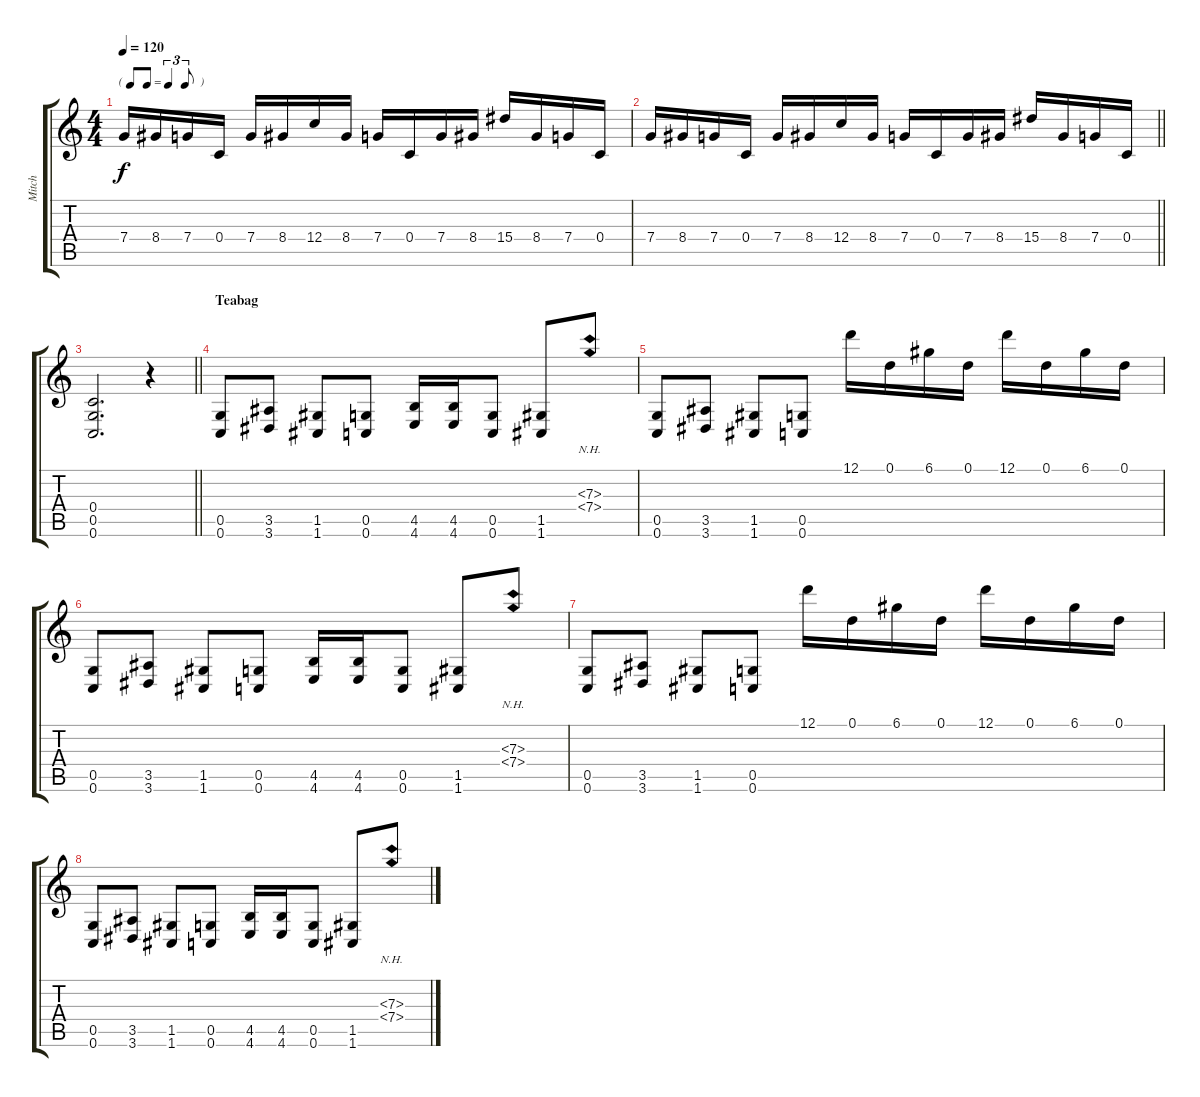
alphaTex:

\track ("Mitch" "Mitch") {instrument overdrivenguitar}
\staff {score tabs}
\tuning (D4 A3 F3 C3 G2 C2) {hide}
\ts (4 4)
\tf triplet8th
\tempo 120
\clef g2
\ks c
7.4.16{dy f} 8.4.16 7.4.16 0.4.16 7.4.16 8.4.16 12.4.16 8.4.16 7.4.16 0.4.16 7.4.16 8.4.16 15.4.16 8.4.16 7.4.16 0.4.16 |
\barLineRight lightlight
7.4.16 8.4.16 7.4.16 0.4.16 7.4.16 8.4.16 12.4.16 8.4.16 7.4.16 0.4.16 7.4.16 8.4.16 15.4.16 8.4.16 7.4.16 0.4.16 |
\barLineRight lightlight
(0.4 0.5 0.6).2{d} r.4 |
\section ("" "Teabag")
(0.5 0.6).8 (3.5 3.6).8 (1.5 1.6).8 (0.5 0.6).8 (4.5 4.6).16 (4.5 4.6).16 (0.5 0.6).8 (1.5 1.6).8 (7.3{nh} 7.4{nh}).8 |
(0.5 0.6).8 (3.5 3.6).8 (1.5 1.6).8 (0.5 0.6).8 12.1.16 0.1.16 6.1.16 0.1.16 12.1.16 0.1.16 6.1.16 0.1.16 |
(0.5 0.6).8 (3.5 3.6).8 (1.5 1.6).8 (0.5 0.6).8 (4.5 4.6).16 (4.5 4.6).16 (0.5 0.6).8 (1.5 1.6).8 (7.3{nh} 7.4{nh}).8 |
(0.5 0.6).8 (3.5 3.6).8 (1.5 1.6).8 (0.5 0.6).8 12.1.16 0.1.16 6.1.16 0.1.16 12.1.16 0.1.16 6.1.16 0.1.16 |
(0.5 0.6).8 (3.5 3.6).8 (1.5 1.6).8 (0.5 0.6).8 (4.5 4.6).16 (4.5 4.6).16 (0.5 0.6).8 (1.5 1.6).8 (7.3{nh} 7.4{nh}).8
